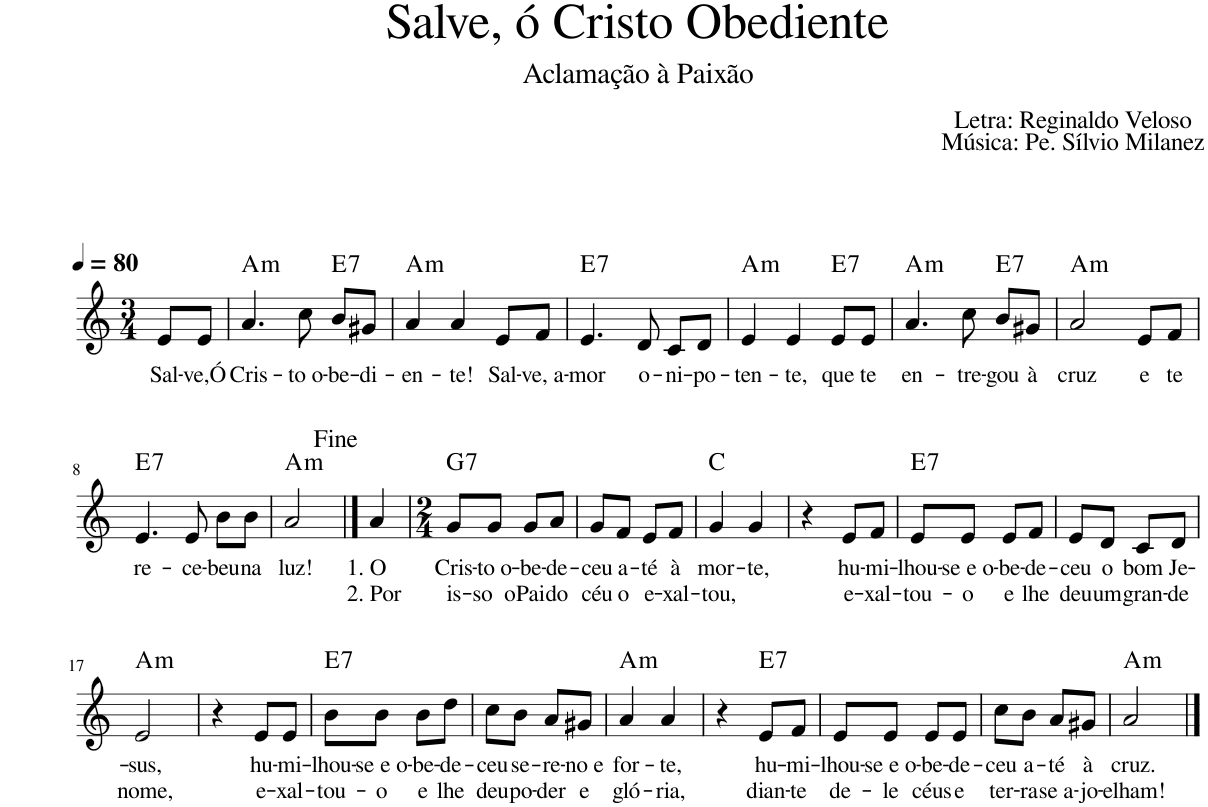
**kern	**text	**text	**harte
*part1	*part1	*part1	*part1
*staff1	*staff1	*staff1	*
*I"Voz	*	*	*
*I'Vo.	*	*	*
*clefG2	*	*	*
*k[]	*	*	*
*M3/4	*	*	*
*MM80	*	*	*
=1	=1	=1	=1
!	!LO:LY:b	!	!
8e/L	Sal-	.	.
!	!LO:LY:b	!	!
8e/J	-ve,Ó	.	.
=2	=2	=2	=2
!	!LO:LY:b	!	!LO:H:kt=m
4.a/	Cris-	.	A:min
!	!LO:LY:b	!	!
8cc\	-to o-	.	.
!	!LO:LY:b	!	!LO:H:kt=7
8b/L	-be-	.	E:7
!	!LO:LY:b	!	!
8g#X/J	-di-	.	.
=3	=3	=3	=3
!	!LO:LY:b	!	!LO:H:kt=m
4a/	-en-	.	A:min
!	!LO:LY:b	!	!
4a/	-te!	.	.
!	!LO:LY:b	!	!
8e/L	Sal-	.	.
!	!LO:LY:b	!	!
8f/J	-ve, a-	.	.
=4	=4	=4	=4
!	!LO:LY:b	!	!LO:H:kt=7
4.e/	-mor	.	E:7
!	!LO:LY:b	!	!
8d/	o-	.	.
!	!LO:LY:b	!	!
8c/L	-ni-	.	.
!	!LO:LY:b	!	!
8d/J	-po-	.	.
=5	=5	=5	=5
!	!LO:LY:b	!	!LO:H:kt=m
4e/	-ten-	.	A:min
!	!LO:LY:b	!	!
4e/	-te,	.	.
!	!LO:LY:b	!	!LO:H:kt=7
8e/L	que	.	E:7
!	!LO:LY:b	!	!
8e/J	te	.	.
=6	=6	=6	=6
!	!LO:LY:b	!	!LO:H:kt=m
4.a/	en-	.	A:min
!	!LO:LY:b	!	!
8cc\	-tre-	.	.
!	!LO:LY:b	!	!LO:H:kt=7
8b/L	-gou	.	E:7
!	!LO:LY:b	!	!
8g#X/J	à	.	.
=7	=7	=7	=7
!	!LO:LY:b	!	!LO:H:kt=m
2a/	cruz	.	A:min
!	!LO:LY:b	!	!
8e/L	e	.	.
!	!LO:LY:b	!	!
8f/J	te	.	.
!!LO:LB:g=z
=8	=8	=8	=8
!	!LO:LY:b	!	!LO:H:kt=7
4.e/	re-	.	E:7
!	!LO:LY:b	!	!
8e/	-ce-	.	.
!	!LO:LY:b	!	!
8b\L	-beu	.	.
!	!LO:LY:b	!	!
8b\J	na	.	.
=9	=9	=9	=9
!	!LO:LY:b	!	!LO:H:kt=m
2a/	luz!	.	A:min
==10	==10	==10	==10
!	!LO:LY:b	!LO:LY:b	!
4a/	1. O	2. Por	.
=11	=11	=11	=11
*M2/4	*	*	*
!	!LO:LY:b	!LO:LY:b	!LO:H:kt=7
8g/L	Cris-	is-	G:7
!	!LO:LY:b	!LO:LY:b	!
8g/J	-to o-	-so o	.
!	!LO:LY:b	!LO:LY:b	!
8g/L	-be-	Pai	.
!	!LO:LY:b	!LO:LY:b	!
8a/J	-de-	do	.
=12	=12	=12	=12
!	!LO:LY:b	!LO:LY:b	!
8g/L	-ceu	céu	.
!	!LO:LY:b	!LO:LY:b	!
8f/J	a-	o	.
!	!LO:LY:b	!LO:LY:b	!
8e/L	-té	e-	.
!	!LO:LY:b	!LO:LY:b	!
8f/J	à	-xal-	.
=13	=13	=13	=13
!	!LO:LY:b	!LO:LY:b	!
4g/	mor-	-tou,	C:maj
!	!LO:LY:b	!	!
4g/	-te,	.	.
=14	=14	=14	=14
4r	.	.	.
!	!LO:LY:b	!LO:LY:b	!
8e/L	hu-	e-	.
!	!LO:LY:b	!LO:LY:b	!
8f/J	-mi-	-xal-	.
=15	=15	=15	=15
!	!LO:LY:b	!LO:LY:b	!LO:H:kt=7
8e/L	-lhou-	-tou-	E:7
!	!LO:LY:b	!LO:LY:b	!
8e/J	-se e o-	-o	.
!	!LO:LY:b	!LO:LY:b	!
8e/L	-be-	e	.
!	!LO:LY:b	!LO:LY:b	!
8f/J	-de-	lhe	.
=16	=16	=16	=16
!	!LO:LY:b	!LO:LY:b	!
8e/L	-ceu	deu	.
!	!LO:LY:b	!LO:LY:b	!
8d/J	o	um	.
!	!LO:LY:b	!LO:LY:b	!
8c/L	bom	gran-	.
!	!LO:LY:b	!LO:LY:b	!
8d/J	Je-	-de	.
!!LO:LB:g=z
=17	=17	=17	=17
!	!LO:LY:b	!LO:LY:b	!LO:H:kt=m
2e/	-sus,	nome,	A:min
=18	=18	=18	=18
4r	.	.	.
!	!LO:LY:b	!LO:LY:b	!
8e/L	hu-	e-	.
!	!LO:LY:b	!LO:LY:b	!
8e/J	-mi-	-xal-	.
=19	=19	=19	=19
!	!LO:LY:b	!LO:LY:b	!LO:H:kt=7
8b\L	-lhou-	-tou-	E:7
!	!LO:LY:b	!LO:LY:b	!
8b\J	-se e o-	-o	.
!	!LO:LY:b	!LO:LY:b	!
8b\L	-be-	e	.
!	!LO:LY:b	!LO:LY:b	!
8dd\J	-de-	lhe	.
=20	=20	=20	=20
!	!LO:LY:b	!LO:LY:b	!
8cc\L	-ceu	deu	.
!	!LO:LY:b	!LO:LY:b	!
8b\J	se-	po-	.
!	!LO:LY:b	!LO:LY:b	!
8a/L	-re-	-der	.
!	!LO:LY:b	!LO:LY:b	!
8g#X/J	-no e	e	.
=21	=21	=21	=21
!	!LO:LY:b	!LO:LY:b	!LO:H:kt=m
4a/	for-	gló-	A:min
!	!LO:LY:b	!LO:LY:b	!
4a/	-te,	-ria,	.
=22	=22	=22	=22
4r	.	.	.
!	!LO:LY:b	!LO:LY:b	!LO:H:kt=7
8e/L	hu-	dian-	E:7
!	!LO:LY:b	!LO:LY:b	!
8f/J	-mi-	-te	.
=23	=23	=23	=23
!	!LO:LY:b	!LO:LY:b	!
8e/L	-lhou-	de-	.
!	!LO:LY:b	!LO:LY:b	!
8e/J	-se e o-	-le	.
!	!LO:LY:b	!LO:LY:b	!
8e/L	-be-	céus	.
!	!LO:LY:b	!LO:LY:b	!
8e/J	-de-	e	.
=24	=24	=24	=24
!	!LO:LY:b	!LO:LY:b	!
8cc\L	-ceu	ter-	.
!	!LO:LY:b	!LO:LY:b	!
8b\J	a-	-ra	.
!	!LO:LY:b	!LO:LY:b	!
8a/L	-té	se a-	.
!	!LO:LY:b	!LO:LY:b	!
8g#X/J	à	-jo-	.
=25	=25	=25	=25
!	!LO:LY:b	!LO:LY:b	!LO:H:kt=m
2a/	cruz.	-elham!	A:min
==	==	==	==
*-	*-	*-	*-
